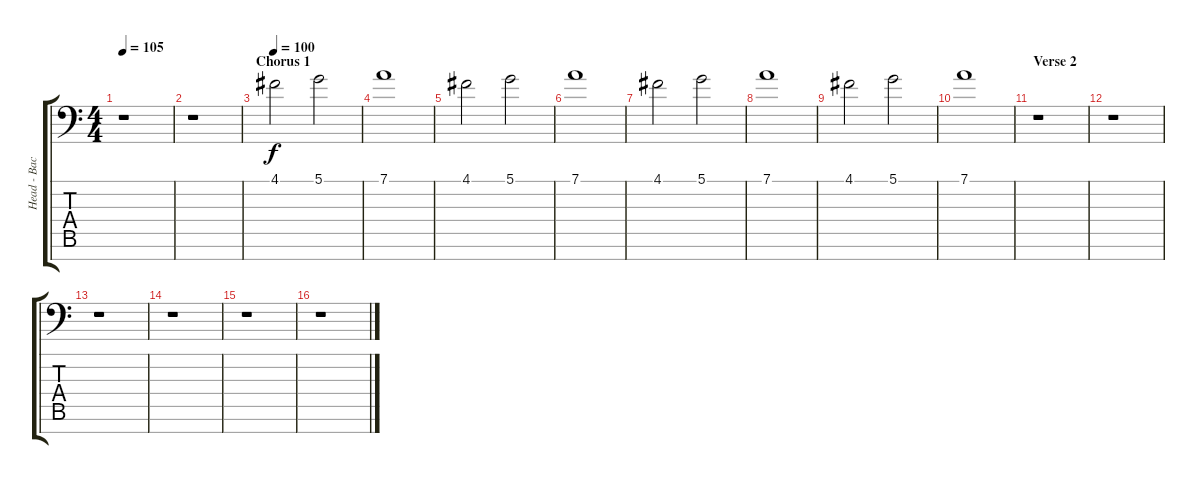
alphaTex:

\track ("Head - Background vocals" "Head - Bac") {instrument choiraahs}
\staff {score tabs}
\tuning (D4 A3 F3 C3 G2 D2 A1) {hide}
\ts (4 4)
\tempo 105
\clef f4
\ks c
r.1{dy f} |
r.1 |
\section ("" "Chorus 1")
\tempo 100
4.1.2{volume 13} 5.1.2 |
7.1.1 |
4.1.2 5.1.2 |
7.1.1 |
4.1.2 5.1.2 |
7.1.1 |
4.1.2 5.1.2 |
7.1.1 |
\section ("" "Verse 2")
r.1 |
r.1 |
r.1 |
r.1 |
r.1 |
r.1
